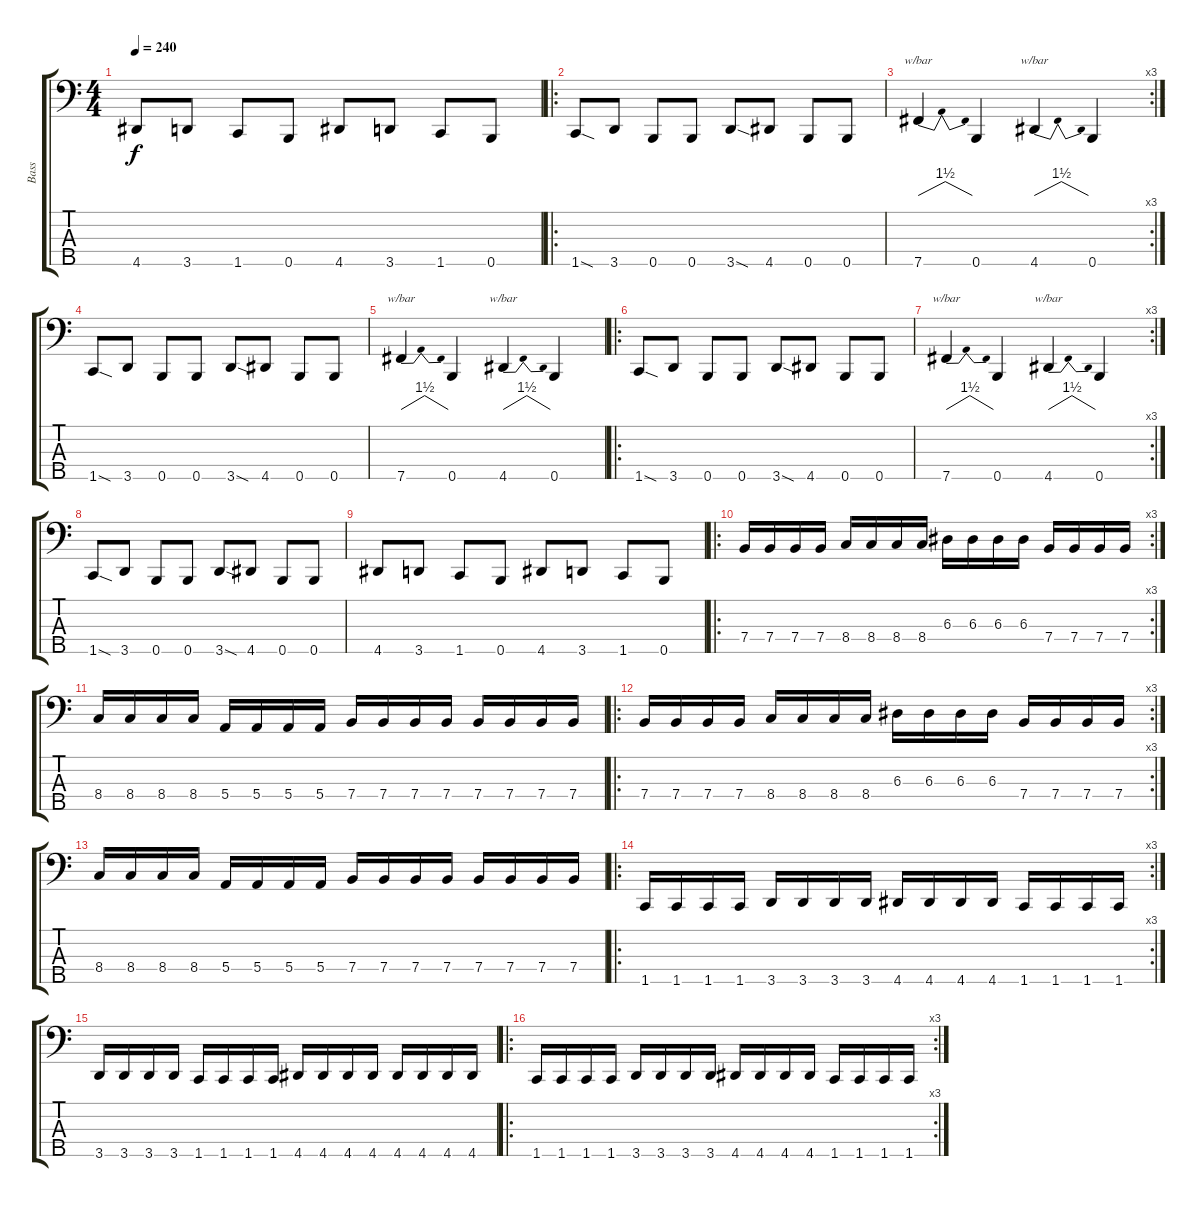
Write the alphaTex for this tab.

\track ("Bass " "Bass ") {instrument electricbasspick}
\staff {score tabs}
\tuning (G2 D2 A1 E1 B0) {hide}
\ts (4 4)
\tempo 240
\clef f4
\ks c
4.5.8{dy f} 3.5.8 1.5.8 0.5.8 4.5.8 3.5.8 1.5.8 0.5.8 |
\ro
1.5{sod}.8 3.5.8 0.5.8 0.5.8 3.5{sod}.8 4.5.8 0.5.8 0.5.8 |
\rc 3
7.5.4{tbe (dip default 0 0 30 6 60 0)} 0.5.4 4.5.4{tbe (dip default 0 0 30 6 60 0)} 0.5.4 |
1.5{sod}.8 3.5.8 0.5.8 0.5.8 3.5{sod}.8 4.5.8 0.5.8 0.5.8 |
7.5.4{tbe (dip default 0 0 30 6 60 0)} 0.5.4 4.5.4{tbe (dip default 0 0 30 6 60 0)} 0.5.4 |
\ro
1.5{sod}.8 3.5.8 0.5.8 0.5.8 3.5{sod}.8 4.5.8 0.5.8 0.5.8 |
\rc 3
7.5.4{tbe (dip default 0 0 30 6 60 0)} 0.5.4 4.5.4{tbe (dip default 0 0 30 6 60 0)} 0.5.4 |
1.5{sod}.8 3.5.8 0.5.8 0.5.8 3.5{sod}.8 4.5.8 0.5.8 0.5.8 |
4.5.8 3.5.8 1.5.8 0.5.8 4.5.8 3.5.8 1.5.8 0.5.8 |
\ro
\rc 3
7.4.16 7.4.16 7.4.16 7.4.16 8.4.16 8.4.16 8.4.16 8.4.16 6.3.16 6.3.16 6.3.16 6.3.16 7.4.16 7.4.16 7.4.16 7.4.16 |
8.4.16 8.4.16 8.4.16 8.4.16 5.4.16 5.4.16 5.4.16 5.4.16 7.4.16 7.4.16 7.4.16 7.4.16 7.4.16 7.4.16 7.4.16 7.4.16 |
\ro
\rc 3
7.4.16 7.4.16 7.4.16 7.4.16 8.4.16 8.4.16 8.4.16 8.4.16 6.3.16 6.3.16 6.3.16 6.3.16 7.4.16 7.4.16 7.4.16 7.4.16 |
8.4.16 8.4.16 8.4.16 8.4.16 5.4.16 5.4.16 5.4.16 5.4.16 7.4.16 7.4.16 7.4.16 7.4.16 7.4.16 7.4.16 7.4.16 7.4.16 |
\ro
\rc 3
1.5.16 1.5.16 1.5.16 1.5.16 3.5.16 3.5.16 3.5.16 3.5.16 4.5.16 4.5.16 4.5.16 4.5.16 1.5.16 1.5.16 1.5.16 1.5.16 |
3.5.16 3.5.16 3.5.16 3.5.16 1.5.16 1.5.16 1.5.16 1.5.16 4.5.16 4.5.16 4.5.16 4.5.16 4.5.16 4.5.16 4.5.16 4.5.16 |
\ro
\rc 3
1.5.16 1.5.16 1.5.16 1.5.16 3.5.16 3.5.16 3.5.16 3.5.16 4.5.16 4.5.16 4.5.16 4.5.16 1.5.16 1.5.16 1.5.16 1.5.16
